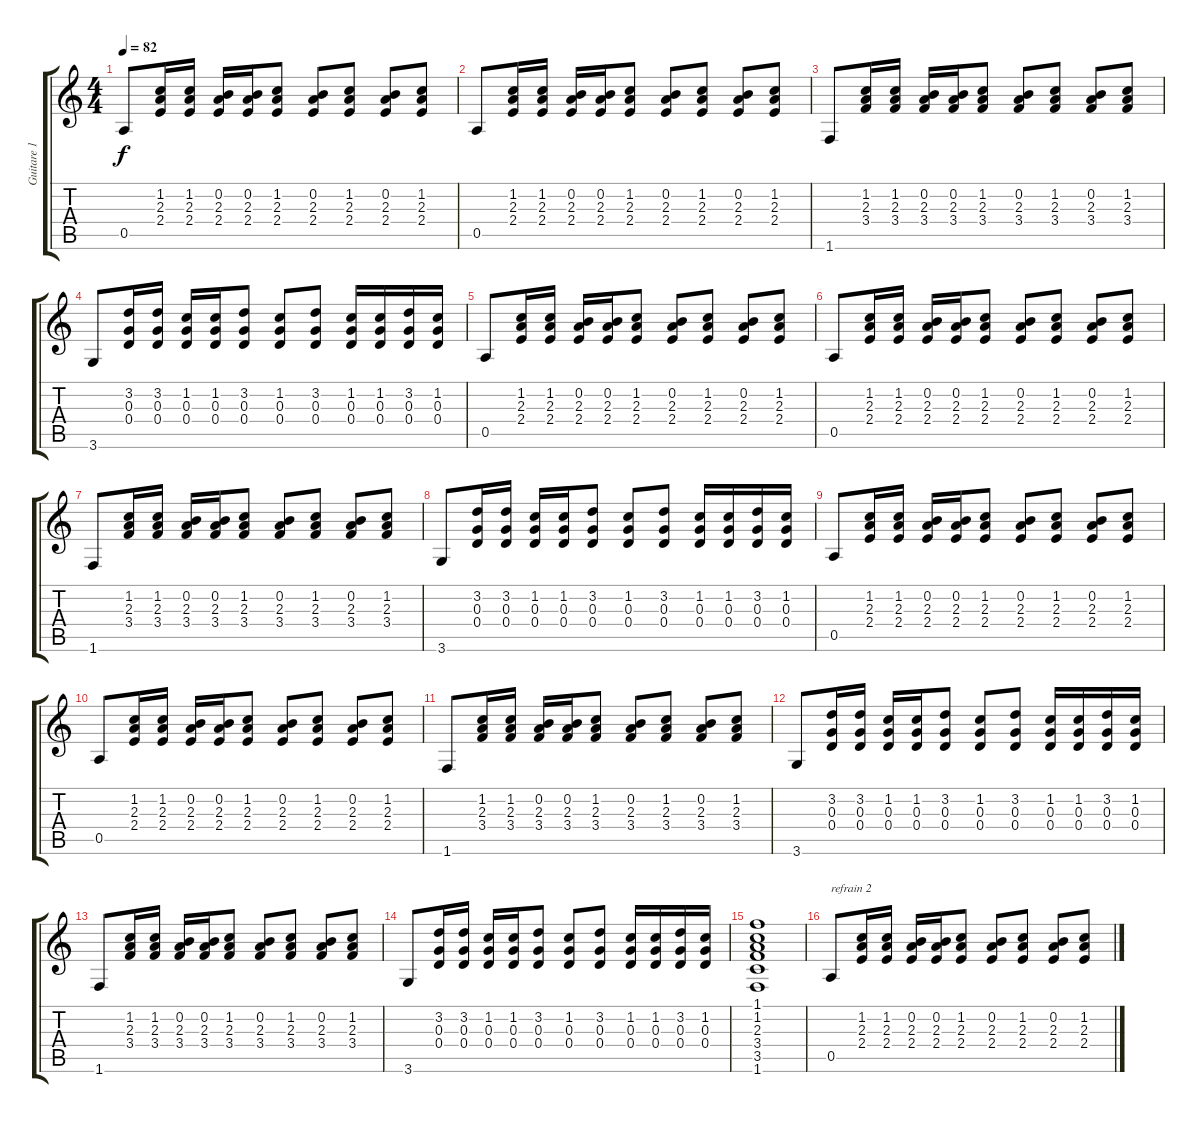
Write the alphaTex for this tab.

\track ("Guitare 1" "Guitare 1") {instrument acousticguitarnylon}
\staff {score tabs}
\tuning (E4 B3 G3 D3 A2 E2) {hide}
\ts (4 4)
\tempo 82
\clef g2
\ks c
0.5.8{dy f} (1.2 2.3 2.4).16 (1.2 2.3 2.4).16 (0.2 2.3 2.4).16 (0.2 2.3 2.4).16 (1.2 2.3 2.4).8 (0.2 2.3 2.4).8 (1.2 2.3 2.4).8 (0.2 2.3 2.4).8 (1.2 2.3 2.4).8 |
0.5.8 (1.2 2.3 2.4).16 (1.2 2.3 2.4).16 (0.2 2.3 2.4).16 (0.2 2.3 2.4).16 (1.2 2.3 2.4).8 (0.2 2.3 2.4).8 (1.2 2.3 2.4).8 (0.2 2.3 2.4).8 (1.2 2.3 2.4).8 |
1.6.8 (1.2 2.3 3.4).16 (1.2 2.3 3.4).16 (0.2 2.3 3.4).16 (0.2 2.3 3.4).16 (1.2 2.3 3.4).8 (0.2 2.3 3.4).8 (1.2 2.3 3.4).8 (0.2 2.3 3.4).8 (1.2 2.3 3.4).8 |
3.6.8 (3.2 0.3 0.4).16 (3.2 0.3 0.4).16 (1.2 0.3 0.4).16 (1.2 0.3 0.4).16 (3.2 0.3 0.4).8 (1.2 0.3 0.4).8 (3.2 0.3 0.4).8 (1.2 0.3 0.4).16 (1.2 0.3 0.4).16 (3.2 0.3 0.4).16 (1.2 0.3 0.4).16 |
0.5.8 (1.2 2.3 2.4).16 (1.2 2.3 2.4).16 (0.2 2.3 2.4).16 (0.2 2.3 2.4).16 (1.2 2.3 2.4).8 (0.2 2.3 2.4).8 (1.2 2.3 2.4).8 (0.2 2.3 2.4).8 (1.2 2.3 2.4).8 |
0.5.8 (1.2 2.3 2.4).16 (1.2 2.3 2.4).16 (0.2 2.3 2.4).16 (0.2 2.3 2.4).16 (1.2 2.3 2.4).8 (0.2 2.3 2.4).8 (1.2 2.3 2.4).8 (0.2 2.3 2.4).8 (1.2 2.3 2.4).8 |
1.6.8 (1.2 2.3 3.4).16 (1.2 2.3 3.4).16 (0.2 2.3 3.4).16 (0.2 2.3 3.4).16 (1.2 2.3 3.4).8 (0.2 2.3 3.4).8 (1.2 2.3 3.4).8 (0.2 2.3 3.4).8 (1.2 2.3 3.4).8 |
3.6.8 (3.2 0.3 0.4).16 (3.2 0.3 0.4).16 (1.2 0.3 0.4).16 (1.2 0.3 0.4).16 (3.2 0.3 0.4).8 (1.2 0.3 0.4).8 (3.2 0.3 0.4).8 (1.2 0.3 0.4).16 (1.2 0.3 0.4).16 (3.2 0.3 0.4).16 (1.2 0.3 0.4).16 |
0.5.8 (1.2 2.3 2.4).16 (1.2 2.3 2.4).16 (0.2 2.3 2.4).16 (0.2 2.3 2.4).16 (1.2 2.3 2.4).8 (0.2 2.3 2.4).8 (1.2 2.3 2.4).8 (0.2 2.3 2.4).8 (1.2 2.3 2.4).8 |
0.5.8 (1.2 2.3 2.4).16 (1.2 2.3 2.4).16 (0.2 2.3 2.4).16 (0.2 2.3 2.4).16 (1.2 2.3 2.4).8 (0.2 2.3 2.4).8 (1.2 2.3 2.4).8 (0.2 2.3 2.4).8 (1.2 2.3 2.4).8 |
1.6.8 (1.2 2.3 3.4).16 (1.2 2.3 3.4).16 (0.2 2.3 3.4).16 (0.2 2.3 3.4).16 (1.2 2.3 3.4).8 (0.2 2.3 3.4).8 (1.2 2.3 3.4).8 (0.2 2.3 3.4).8 (1.2 2.3 3.4).8 |
3.6.8 (3.2 0.3 0.4).16 (3.2 0.3 0.4).16 (1.2 0.3 0.4).16 (1.2 0.3 0.4).16 (3.2 0.3 0.4).8 (1.2 0.3 0.4).8 (3.2 0.3 0.4).8 (1.2 0.3 0.4).16 (1.2 0.3 0.4).16 (3.2 0.3 0.4).16 (1.2 0.3 0.4).16 |
1.6.8 (1.2 2.3 3.4).16 (1.2 2.3 3.4).16 (0.2 2.3 3.4).16 (0.2 2.3 3.4).16 (1.2 2.3 3.4).8 (0.2 2.3 3.4).8 (1.2 2.3 3.4).8 (0.2 2.3 3.4).8 (1.2 2.3 3.4).8 |
3.6.8 (3.2 0.3 0.4).16 (3.2 0.3 0.4).16 (1.2 0.3 0.4).16 (1.2 0.3 0.4).16 (3.2 0.3 0.4).8 (1.2 0.3 0.4).8 (3.2 0.3 0.4).8 (1.2 0.3 0.4).16 (1.2 0.3 0.4).16 (3.2 0.3 0.4).16 (1.2 0.3 0.4).16 |
(1.1 1.2 2.3 3.4 3.5 1.6).1 |
0.5.8{txt "refrain 2"} (1.2 2.3 2.4).16 (1.2 2.3 2.4).16 (0.2 2.3 2.4).16 (0.2 2.3 2.4).16 (1.2 2.3 2.4).8 (0.2 2.3 2.4).8 (1.2 2.3 2.4).8 (0.2 2.3 2.4).8 (1.2 2.3 2.4).8
